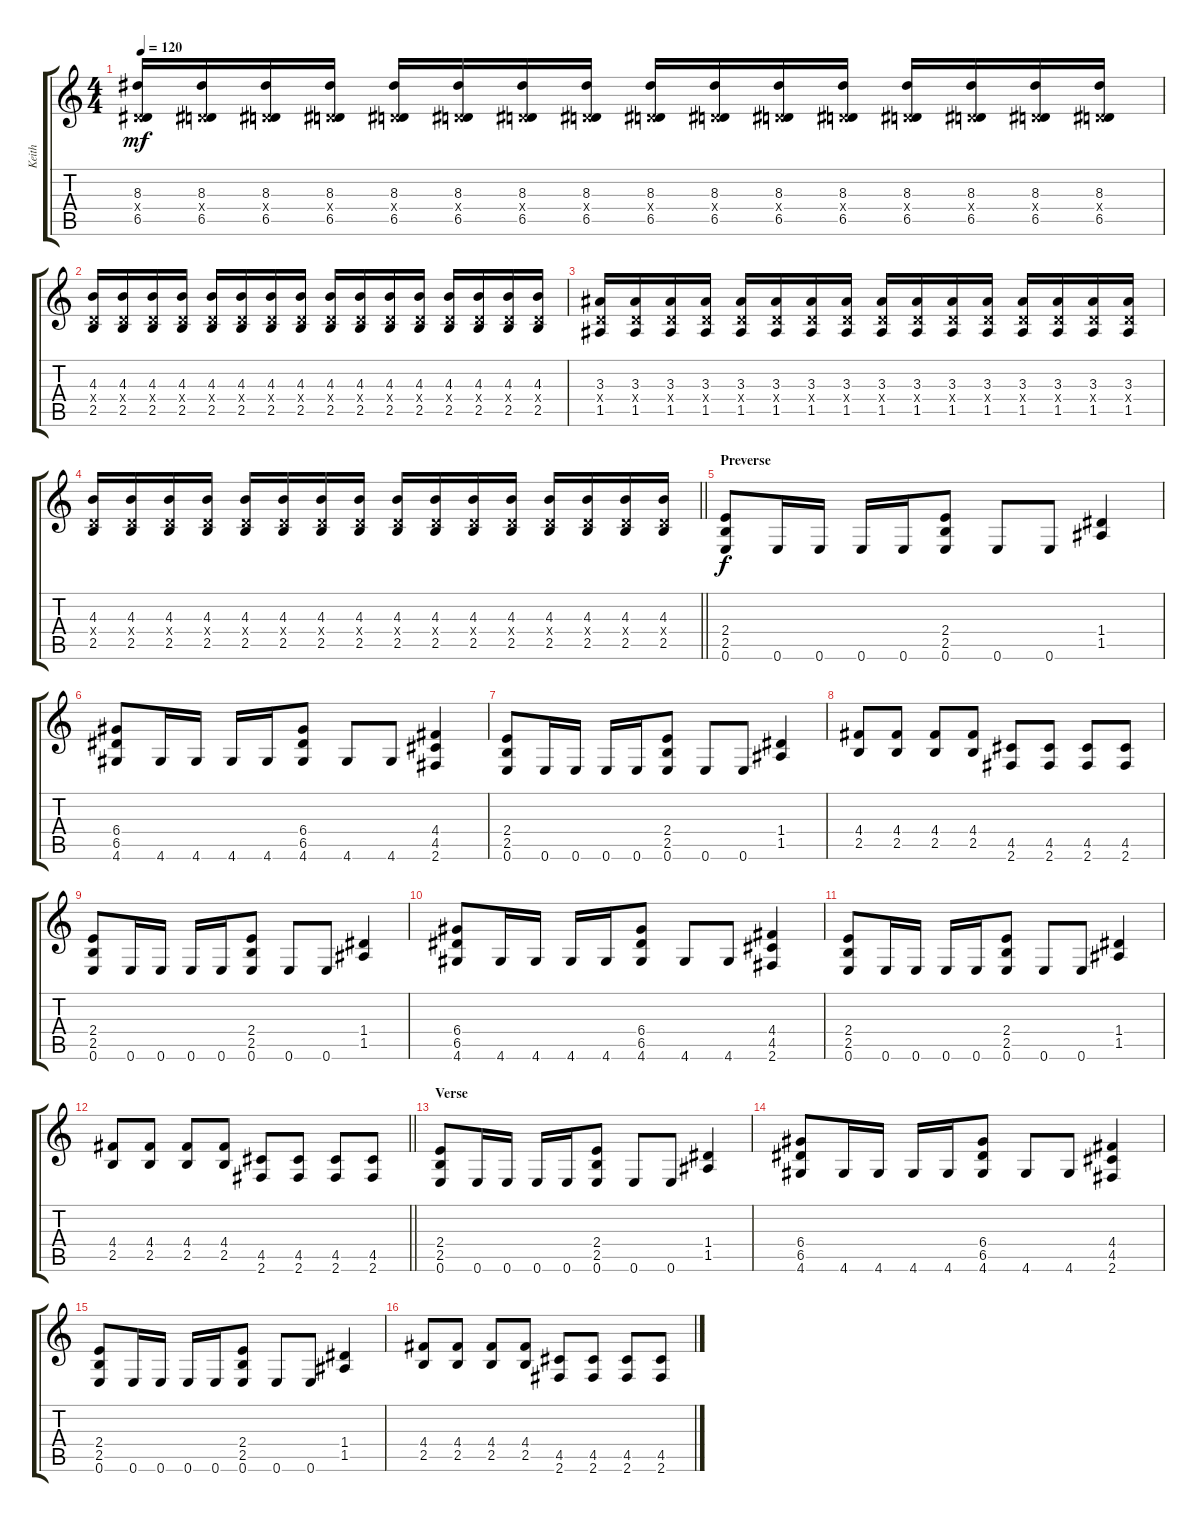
\track ("Keith" "Keith") {instrument distortionguitar}
\staff {score tabs}
\tuning (E4 B3 G3 D3 A2 E2) {hide}
\ts (4 4)
\tempo 120
\clef g2
\ks c
(8.3 0.4{x} 6.5).16{dy mf} (8.3 0.4{x} 6.5).16 (8.3 0.4{x} 6.5).16 (8.3 0.4{x} 6.5).16 (8.3 0.4{x} 6.5).16 (8.3 0.4{x} 6.5).16 (8.3 0.4{x} 6.5).16 (8.3 0.4{x} 6.5).16 (8.3 0.4{x} 6.5).16 (8.3 0.4{x} 6.5).16 (8.3 0.4{x} 6.5).16 (8.3 0.4{x} 6.5).16 (8.3 0.4{x} 6.5).16 (8.3 0.4{x} 6.5).16 (8.3 0.4{x} 6.5).16 (8.3 0.4{x} 6.5).16 |
(4.3 0.4{x} 2.5).16 (4.3 0.4{x} 2.5).16 (4.3 0.4{x} 2.5).16 (4.3 0.4{x} 2.5).16 (4.3 0.4{x} 2.5).16 (4.3 0.4{x} 2.5).16 (4.3 0.4{x} 2.5).16 (4.3 0.4{x} 2.5).16 (4.3 0.4{x} 2.5).16 (4.3 0.4{x} 2.5).16 (4.3 0.4{x} 2.5).16 (4.3 0.4{x} 2.5).16 (4.3 0.4{x} 2.5).16 (4.3 0.4{x} 2.5).16 (4.3 0.4{x} 2.5).16 (4.3 0.4{x} 2.5).16 |
(3.3 0.4{x} 1.5).16 (3.3 0.4{x} 1.5).16 (3.3 0.4{x} 1.5).16 (3.3 0.4{x} 1.5).16 (3.3 0.4{x} 1.5).16 (3.3 0.4{x} 1.5).16 (3.3 0.4{x} 1.5).16 (3.3 0.4{x} 1.5).16 (3.3 0.4{x} 1.5).16 (3.3 0.4{x} 1.5).16 (3.3 0.4{x} 1.5).16 (3.3 0.4{x} 1.5).16 (3.3 0.4{x} 1.5).16 (3.3 0.4{x} 1.5).16 (3.3 0.4{x} 1.5).16 (3.3 0.4{x} 1.5).16 |
\barLineRight lightlight
(4.3 0.4{x} 2.5).16 (4.3 0.4{x} 2.5).16 (4.3 0.4{x} 2.5).16 (4.3 0.4{x} 2.5).16 (4.3 0.4{x} 2.5).16 (4.3 0.4{x} 2.5).16 (4.3 0.4{x} 2.5).16 (4.3 0.4{x} 2.5).16 (4.3 0.4{x} 2.5).16 (4.3 0.4{x} 2.5).16 (4.3 0.4{x} 2.5).16 (4.3 0.4{x} 2.5).16 (4.3 0.4{x} 2.5).16 (4.3 0.4{x} 2.5).16 (4.3 0.4{x} 2.5).16 (4.3 0.4{x} 2.5).16 |
\section ("" "Preverse")
(2.4 2.5 0.6).8{dy f} 0.6.16 0.6.16 0.6.16 0.6.16 (2.4 2.5 0.6).8 0.6.8 0.6.8 (1.4 1.5).4 |
(6.4 6.5 4.6).8 4.6.16 4.6.16 4.6.16 4.6.16 (6.4 6.5 4.6).8 4.6.8 4.6.8 (4.4 4.5 2.6).4 |
(2.4 2.5 0.6).8 0.6.16 0.6.16 0.6.16 0.6.16 (2.4 2.5 0.6).8 0.6.8 0.6.8 (1.4 1.5).4 |
(4.4 2.5).8 (4.4 2.5).8 (4.4 2.5).8 (4.4 2.5).8 (4.5 2.6).8 (4.5 2.6).8 (4.5 2.6).8 (4.5 2.6).8 |
(2.4 2.5 0.6).8 0.6.16 0.6.16 0.6.16 0.6.16 (2.4 2.5 0.6).8 0.6.8 0.6.8 (1.4 1.5).4 |
(6.4 6.5 4.6).8 4.6.16 4.6.16 4.6.16 4.6.16 (6.4 6.5 4.6).8 4.6.8 4.6.8 (4.4 4.5 2.6).4 |
(2.4 2.5 0.6).8 0.6.16 0.6.16 0.6.16 0.6.16 (2.4 2.5 0.6).8 0.6.8 0.6.8 (1.4 1.5).4 |
\barLineRight lightlight
(4.4 2.5).8 (4.4 2.5).8 (4.4 2.5).8 (4.4 2.5).8 (4.5 2.6).8 (4.5 2.6).8 (4.5 2.6).8 (4.5 2.6).8 |
\section ("" "Verse")
(2.4 2.5 0.6).8 0.6.16 0.6.16 0.6.16 0.6.16 (2.4 2.5 0.6).8 0.6.8 0.6.8 (1.4 1.5).4 |
(6.4 6.5 4.6).8 4.6.16 4.6.16 4.6.16 4.6.16 (6.4 6.5 4.6).8 4.6.8 4.6.8 (4.4 4.5 2.6).4 |
(2.4 2.5 0.6).8 0.6.16 0.6.16 0.6.16 0.6.16 (2.4 2.5 0.6).8 0.6.8 0.6.8 (1.4 1.5).4 |
(4.4 2.5).8 (4.4 2.5).8 (4.4 2.5).8 (4.4 2.5).8 (4.5 2.6).8 (4.5 2.6).8 (4.5 2.6).8 (4.5 2.6).8
